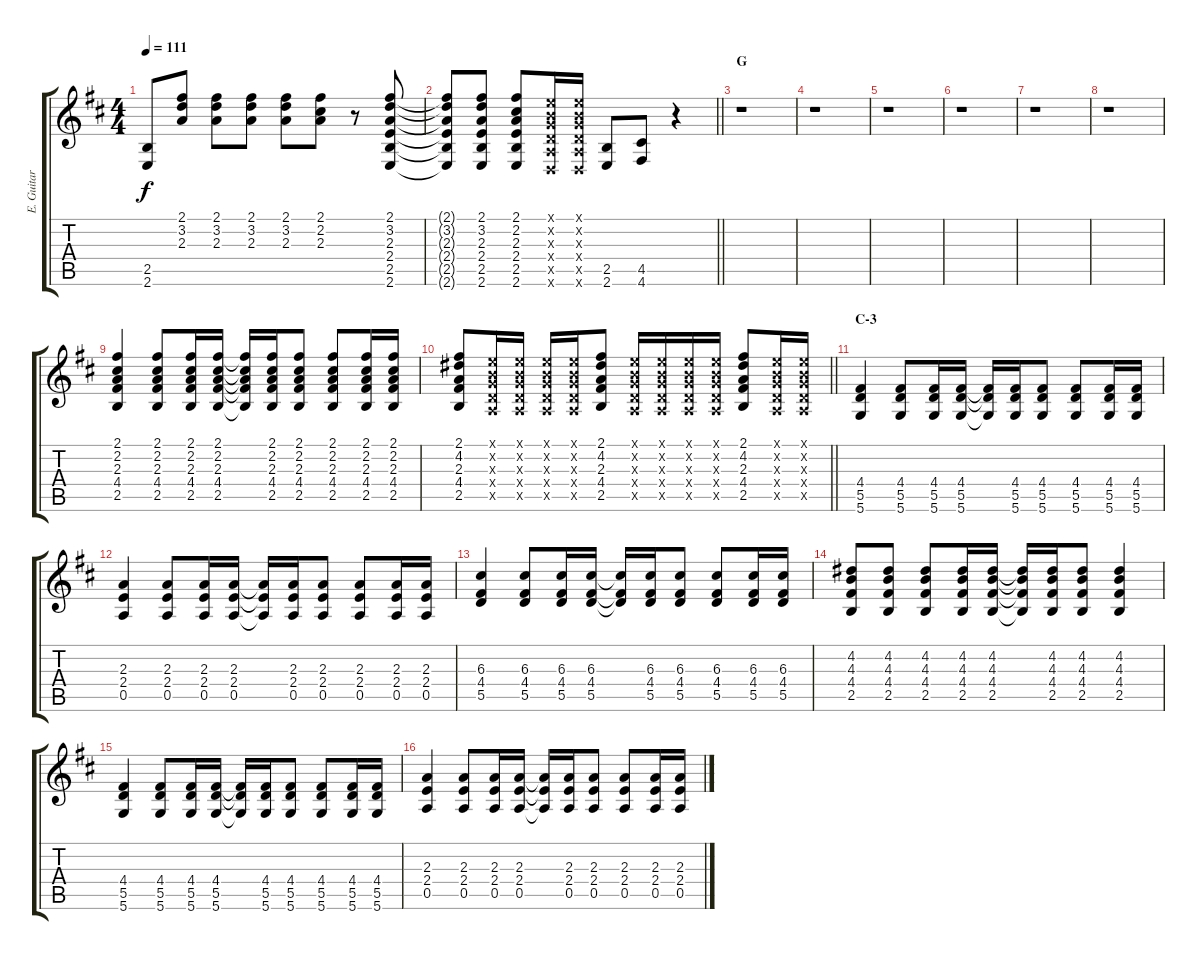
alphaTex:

\track ("E. Guitar II" "E. Guitar ") {instrument overdrivenguitar}
\staff {score tabs}
\tuning (E4 B3 G3 D3 A2 D2) {hide}
\ts (4 4)
\tempo 111
\clef g2
\ks d
(2.5{t} 2.6{t}).8{dy f} (2.1 3.2 2.3).8 (2.1 3.2 2.3).8 (2.1 3.2 2.3).8 (2.1 3.2 2.3).8 (2.1 2.2 2.3).8 r.8 (2.1 3.2 2.3 2.4 2.5 2.6).8 |
\barLineRight lightlight
(2.1{t} 3.2{t} 2.3{t} 2.4{t} 2.5{t} 2.6{t}).8 (2.1 3.2 2.3 2.4 2.5 2.6).8 (2.1 2.2 2.3 2.4 2.5 2.6).8 (0.1{x} 0.2{x} 0.3{x} 0.4{x} 0.5{x} 0.6{x}).16 (0.1{x} 0.2{x} 0.3{x} 0.4{x} 0.5{x} 0.6{x}).16 (2.5 2.6).8 (4.5 4.6).8 r.4 |
\section ("" "G")
r.1 |
r.1 |
r.1 |
r.1 |
r.1 |
r.1 |
(2.1 2.2 2.3 4.4 2.5).4 (2.1 2.2 2.3 4.4 2.5).8 (2.1 2.2 2.3 4.4 2.5).16 (2.1 2.2 2.3 4.4 2.5).16 (2.1{t} 2.2{t} 2.3{t} 4.4{t} 2.5{t}).16 (2.1 2.2 2.3 4.4 2.5).16 (2.1 2.2 2.3 4.4 2.5).8 (2.1 2.2 2.3 4.4 2.5).8 (2.1 2.2 2.3 4.4 2.5).16 (2.1 2.2 2.3 4.4 2.5).16 |
\barLineRight lightlight
(2.1 4.2 2.3 4.4 2.5).8 (0.1{x} 0.2{x} 0.3{x} 0.4{x} 0.5{x}).16 (0.1{x} 0.2{x} 0.3{x} 0.4{x} 0.5{x}).16 (0.1{x} 0.2{x} 0.3{x} 0.4{x} 0.5{x}).16 (0.1{x} 0.2{x} 0.3{x} 0.4{x} 0.5{x}).16 (2.1 4.2 2.3 4.4 2.5).8 (0.1{x} 0.2{x} 0.3{x} 0.4{x} 0.5{x}).16 (0.1{x} 0.2{x} 0.3{x} 0.4{x} 0.5{x}).16 (0.1{x} 0.2{x} 0.3{x} 0.4{x} 0.5{x}).16 (0.1{x} 0.2{x} 0.3{x} 0.4{x} 0.5{x}).16 (2.1 4.2 2.3 4.4 2.5).8 (0.1{x} 0.2{x} 0.3{x} 0.4{x} 0.5{x}).16 (0.1{x} 0.2{x} 0.3{x} 0.4{x} 0.5{x}).16 |
\section ("" "C-3")
(4.4 5.5 5.6).4 (4.4 5.5 5.6).8 (4.4 5.5 5.6).16 (4.4 5.5 5.6).16 (4.4{t} 5.5{t} 5.6{t}).16 (4.4 5.5 5.6).16 (4.4 5.5 5.6).8 (4.4 5.5 5.6).8 (4.4 5.5 5.6).16 (4.4 5.5 5.6).16 |
(2.3 2.4 0.5).4 (2.3 2.4 0.5).8 (2.3 2.4 0.5).16 (2.3 2.4 0.5).16 (2.3{t} 2.4{t} 0.5{t}).16 (2.3 2.4 0.5).16 (2.3 2.4 0.5).8 (2.3 2.4 0.5).8 (2.3 2.4 0.5).16 (2.3 2.4 0.5).16 |
(6.3 4.4 5.5).4 (6.3 4.4 5.5).8 (6.3 4.4 5.5).16 (6.3 4.4 5.5).16 (6.3{t} 4.4{t} 5.5{t}).16 (6.3 4.4 5.5).16 (6.3 4.4 5.5).8 (6.3 4.4 5.5).8 (6.3 4.4 5.5).16 (6.3 4.4 5.5).16 |
(4.2 4.3 4.4 2.5).8 (4.2 4.3 4.4 2.5).8 (4.2 4.3 4.4 2.5).8 (4.2 4.3 4.4 2.5).16 (4.2 4.3 4.4 2.5).16 (4.2{t} 4.3{t} 4.4{t} 2.5{t}).16 (4.2 4.3 4.4 2.5).16 (4.2 4.3 4.4 2.5).8 (4.2 4.3 4.4 2.5).4 |
(4.4 5.5 5.6).4 (4.4 5.5 5.6).8 (4.4 5.5 5.6).16 (4.4 5.5 5.6).16 (4.4{t} 5.5{t} 5.6{t}).16 (4.4 5.5 5.6).16 (4.4 5.5 5.6).8 (4.4 5.5 5.6).8 (4.4 5.5 5.6).16 (4.4 5.5 5.6).16 |
(2.3 2.4 0.5).4 (2.3 2.4 0.5).8 (2.3 2.4 0.5).16 (2.3 2.4 0.5).16 (2.3{t} 2.4{t} 0.5{t}).16 (2.3 2.4 0.5).16 (2.3 2.4 0.5).8 (2.3 2.4 0.5).8 (2.3 2.4 0.5).16 (2.3 2.4 0.5).16
